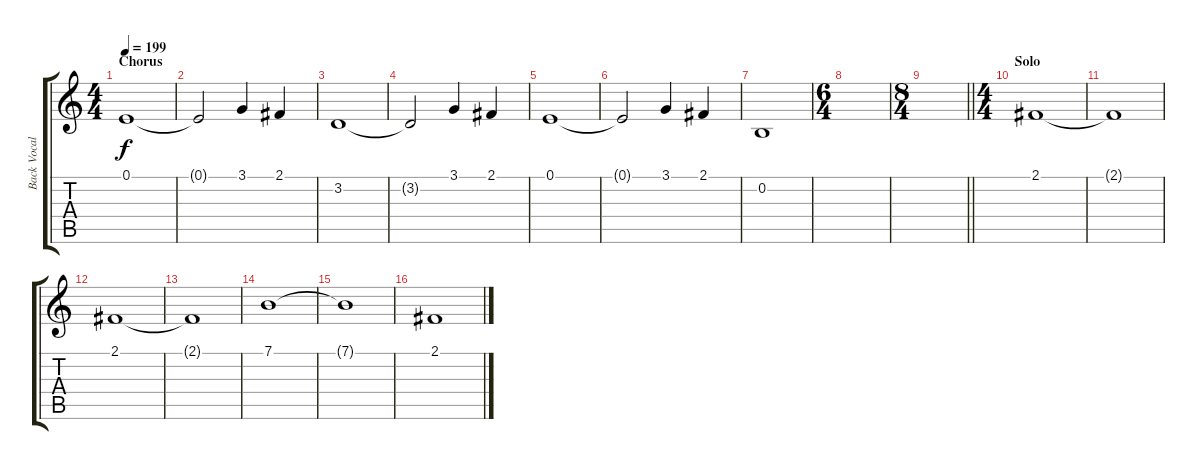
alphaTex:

\track ("Back Vocals" "Back Vocal") {instrument altosax}
\staff {score tabs}
\tuning (E4 B3 G3 D3 A2 E2) {hide}
\ts (4 4)
\section ("" "Chorus")
\tempo 199
\clef g2
\ks c
0.1.1{dy f} |
0.1{t}.2 3.1.4 2.1.4 |
3.2.1 |
3.2{t}.2 3.1.4 2.1.4 |
0.1.1 |
0.1{t}.2 3.1.4 2.1.4 |
0.2.1 |
\ts (6 4)
|
\ts (8 4)
\barLineRight lightlight
|
\ts (4 4)
\section ("" "Solo")
2.1.1 |
2.1{t}.1 |
2.1.1 |
2.1{t}.1 |
7.1.1 |
7.1{t}.1 |
2.1.1
